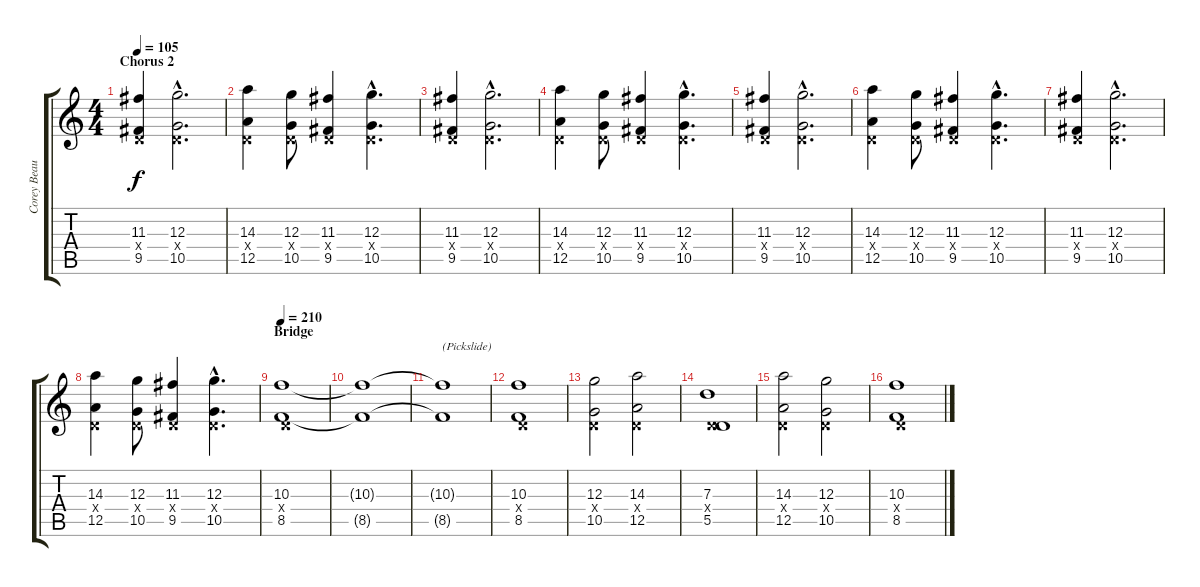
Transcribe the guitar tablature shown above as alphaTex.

\track ("Corey Beaulieu" "Corey Beau") {instrument distortionguitar}
\staff {score tabs}
\tuning (E4 B3 G3 D3 A2 D2) {hide}
\ts (4 4)
\section ("" "Chorus 2")
\tempo 105
\clef g2
\ks c
(11.3 0.4{x} 9.5).4{dy f} (12.3{hac} 0.4{hac x} 10.5{hac}).2{d} |
(14.3 0.4{x} 12.5).4 (12.3 0.4{x} 10.5).8 (11.3 0.4{x} 9.5).4 (12.3{hac} 0.4{hac x} 10.5{hac}).4{d} |
(11.3 0.4{x} 9.5).4 (12.3{hac} 0.4{hac x} 10.5{hac}).2{d} |
(14.3 0.4{x} 12.5).4 (12.3 0.4{x} 10.5).8 (11.3 0.4{x} 9.5).4 (12.3{hac} 0.4{hac x} 10.5{hac}).4{d} |
(11.3 0.4{x} 9.5).4 (12.3{hac} 0.4{hac x} 10.5{hac}).2{d} |
(14.3 0.4{x} 12.5).4 (12.3 0.4{x} 10.5).8 (11.3 0.4{x} 9.5).4 (12.3{hac} 0.4{hac x} 10.5{hac}).4{d} |
(11.3 0.4{x} 9.5).4 (12.3{hac} 0.4{hac x} 10.5{hac}).2{d} |
(14.3 0.4{x} 12.5).4 (12.3 0.4{x} 10.5).8 (11.3 0.4{x} 9.5).4 (12.3{hac} 0.4{hac x} 10.5{hac}).4{d} |
\section ("" "Bridge")
\tempo 210
(10.3 0.4{x} 8.5).1 |
(10.3{t} 8.5{t}).1 |
(10.3{t} 8.5{t}).1{txt "(Pickslide)"} |
(10.3 0.4{x} 8.5).1 |
(12.3 0.4{x} 10.5).2 (14.3 0.4{x} 12.5).2 |
(7.3 0.4{x} 5.5).1 |
(14.3 0.4{x} 12.5).2 (12.3 0.4{x} 10.5).2 |
(10.3 0.4{x} 8.5).1
